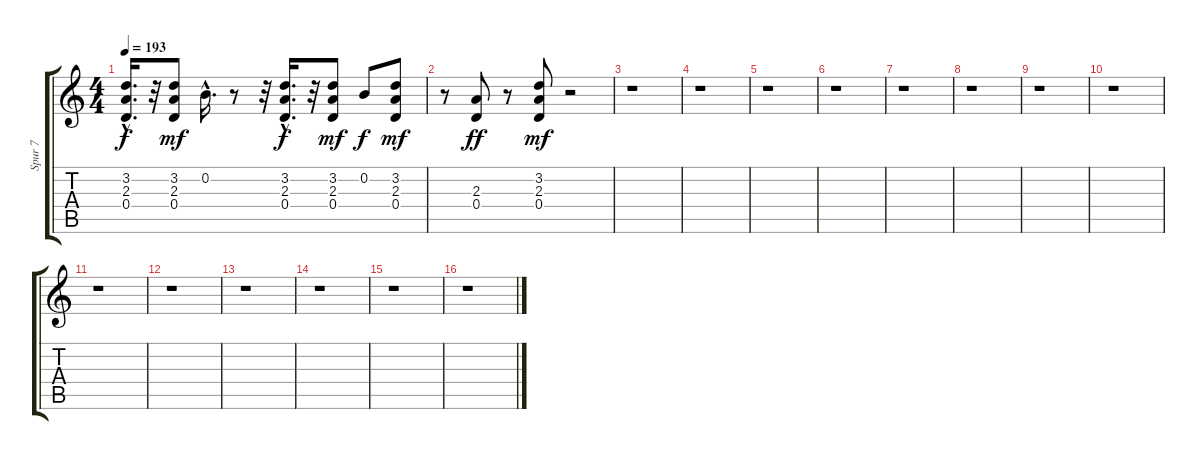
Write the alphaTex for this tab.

\track ("Spur 7" "Spur 7") {instrument distortionguitar}
\staff {score tabs}
\tuning (E4 B3 G3 D3 A2 E2) {hide}
\ts (4 4)
\tempo 193
\clef g2
\ks c
(3.2{hac} 2.3{hac} 0.4{hac}).16{d dy f} r.32 (3.2 2.3 0.4).8{dy mf} 0.2{hac}.16{d} r.8 r.32 (3.2{hac} 2.3{hac} 0.4{hac}).16{d dy f} r.32 (3.2 2.3 0.4).8{dy mf} 0.2.8{dy f} (3.2 2.3 0.4).8{dy mf} |
r.8 (2.3 0.4).8{dy ff} r.8 (3.2 2.3 0.4).8{dy mf} r.2 |
r.1 |
r.1 |
r.1 |
r.1 |
r.1 |
r.1 |
r.1 |
r.1 |
r.1 |
r.1 |
r.1 |
r.1 |
r.1 |
r.1
